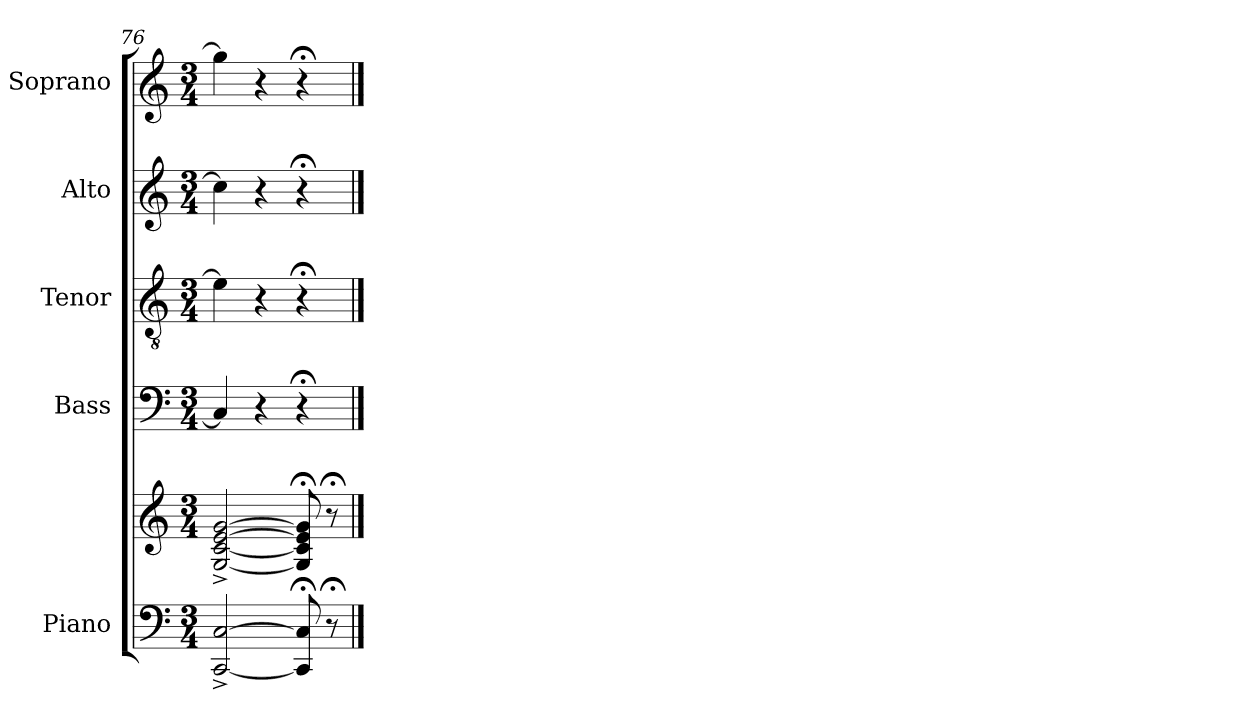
**kern	**kern	**kern	**kern	**kern	**kern
*part5	*part5	*part4	*part3	*part2	*part1
*staff6	*staff5	*staff4	*staff3	*staff2	*staff1
*I"Piano	*	*I"Bass	*I"Tenor	*I"Alto	*I"Soprano
*I'Pno.	*	*I'B.	*I'T.	*I'A.	*I'S.
*clefF4	*clefG2	*clefF4	*clefGv2	*clefG2	*clefG2
*	*	*	*ITrd7c12	*	*
*k[]	*k[]	*k[]	*k[]	*k[]	*k[]
*C:	*C:	*C:	*C:	*C:	*C:
*M3/4	*M3/4	*M3/4	*M3/4	*M3/4	*M3/4
=76	=76	=76	=76	=76	=76
[<2CCi/^ [>2Ci^	[<2Gi/^ [<2ci^ [>2ei^ [>2gi^	4Ci/]	4Ei\]	4cci\]	4ggi\]
.	.	4r	4r	4r	4r
8CCi/]; 8Ci];	8Gi/]; 8ci]; 8ei]; 8gi];	4r;	4r;	4r;	4r;
8r;	8r;	.	.	.	.
==	==	==	==	==	==
*-	*-	*-	*-	*-	*-
